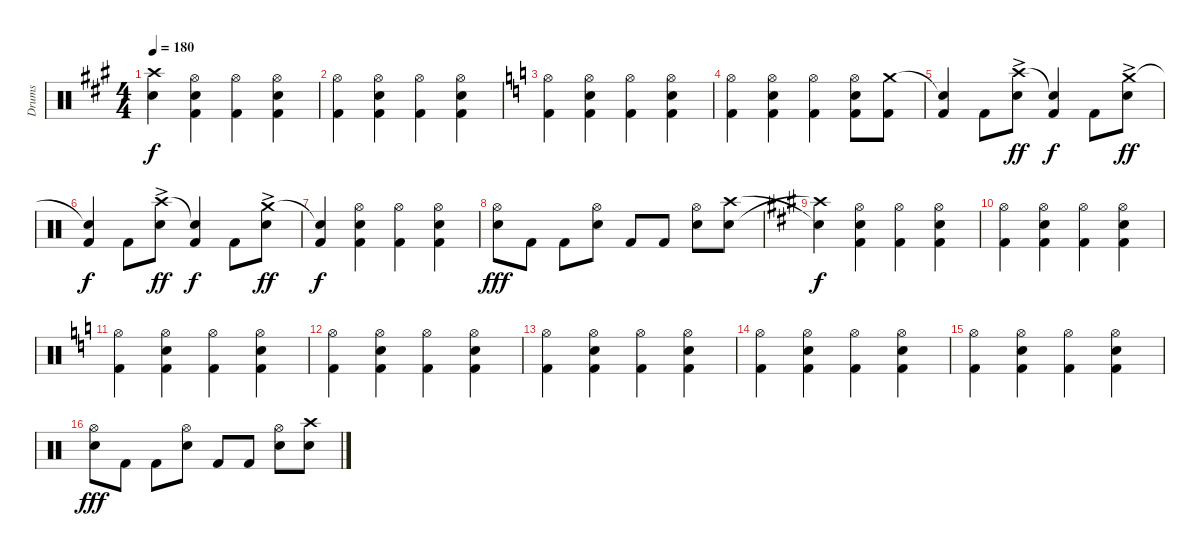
\track ("Drums" "Drums") {instrument percussion}
\staff {score}
\articulation defaults
\ts (4 4)
\tempo 180
\clef neutral
\ks a
("Snare (hit)"{t} "Crash high (hit)"{t}).4{dy f} ("Hi-Hat (open)" "Electric Snare (hit)" "Kick (hit) 2").4 ("Hi-Hat (open)" "Kick (hit) 2").4 ("Hi-Hat (open)" "Electric Snare (hit)" "Kick (hit) 2").4 |
("Hi-Hat (open)" "Kick (hit) 2").4 ("Hi-Hat (open)" "Electric Snare (hit)" "Kick (hit) 2").4 ("Hi-Hat (open)" "Kick (hit) 2").4 ("Hi-Hat (open)" "Electric Snare (hit)" "Kick (hit) 2").4 |
\ks c
("Hi-Hat (open)" "Kick (hit) 2").4 ("Hi-Hat (open)" "Electric Snare (hit)" "Kick (hit) 2").4 ("Hi-Hat (open)" "Kick (hit) 2").4 ("Hi-Hat (open)" "Electric Snare (hit)" "Kick (hit) 2").4 |
("Hi-Hat (open)" "Kick (hit) 2").4 ("Hi-Hat (open)" "Electric Snare (hit)" "Kick (hit) 2").4 ("Hi-Hat (open)" "Kick (hit) 2").4 ("Hi-Hat (open)" "Electric Snare (hit)" "Kick (hit) 2").8 ("Crash medium (hit)" "Kick (hit) 2").8 |
("Snare (hit)"{t} "Kick (hit) 2").4 "Kick (hit) 2".8 ("Crash high (hit)"{ac} "Electric Snare (hit)").8{dy ff} ("Snare (hit)"{t} "Kick (hit) 2").4{dy f} "Kick (hit) 2".8 ("Crash medium (hit)"{ac} "Electric Snare (hit)").8{dy ff} |
("Snare (hit)"{t} "Kick (hit) 2").4{dy f} "Kick (hit) 2".8 ("Crash high (hit)"{ac} "Electric Snare (hit)").8{dy ff} ("Snare (hit)"{t} "Kick (hit) 2").4{dy f} "Kick (hit) 2".8 ("Crash medium (hit)"{ac} "Electric Snare (hit)").8{dy ff} |
("Snare (hit)"{t} "Kick (hit) 2").4{dy f} ("Hi-Hat (open)" "Electric Snare (hit)" "Kick (hit) 2").4 ("Hi-Hat (open)" "Kick (hit) 2").4 ("Hi-Hat (open)" "Electric Snare (hit)" "Kick (hit) 2").4 |
("Hi-Hat (open)" "Electric Snare (hit)").8{dy fff} "Kick (hit) 2".8 "Kick (hit) 2".8 ("Hi-Hat (open)" "Electric Snare (hit)").8 "Kick (hit) 2".8 "Kick (hit) 2".8 ("Hi-Hat (open)" "Electric Snare (hit)").8 ("Crash high (hit)" "Electric Snare (hit)").8 |
\ks a
("Snare (hit)"{t} "Crash high (hit)"{t}).4{dy f} ("Hi-Hat (open)" "Electric Snare (hit)" "Kick (hit) 2").4 ("Hi-Hat (open)" "Kick (hit) 2").4 ("Hi-Hat (open)" "Electric Snare (hit)" "Kick (hit) 2").4 |
("Hi-Hat (open)" "Kick (hit) 2").4 ("Hi-Hat (open)" "Electric Snare (hit)" "Kick (hit) 2").4 ("Hi-Hat (open)" "Kick (hit) 2").4 ("Hi-Hat (open)" "Electric Snare (hit)" "Kick (hit) 2").4 |
\ks c
("Hi-Hat (open)" "Kick (hit) 2").4 ("Hi-Hat (open)" "Electric Snare (hit)" "Kick (hit) 2").4 ("Hi-Hat (open)" "Kick (hit) 2").4 ("Hi-Hat (open)" "Electric Snare (hit)" "Kick (hit) 2").4 |
("Hi-Hat (open)" "Kick (hit) 2").4 ("Hi-Hat (open)" "Electric Snare (hit)" "Kick (hit) 2").4 ("Hi-Hat (open)" "Kick (hit) 2").4 ("Hi-Hat (open)" "Electric Snare (hit)" "Kick (hit) 2").4 |
("Hi-Hat (open)" "Kick (hit) 2").4 ("Hi-Hat (open)" "Electric Snare (hit)" "Kick (hit) 2").4 ("Hi-Hat (open)" "Kick (hit) 2").4 ("Hi-Hat (open)" "Electric Snare (hit)" "Kick (hit) 2").4 |
("Hi-Hat (open)" "Kick (hit) 2").4 ("Hi-Hat (open)" "Electric Snare (hit)" "Kick (hit) 2").4 ("Hi-Hat (open)" "Kick (hit) 2").4 ("Hi-Hat (open)" "Electric Snare (hit)" "Kick (hit) 2").4 |
("Hi-Hat (open)" "Kick (hit) 2").4 ("Hi-Hat (open)" "Electric Snare (hit)" "Kick (hit) 2").4 ("Hi-Hat (open)" "Kick (hit) 2").4 ("Hi-Hat (open)" "Electric Snare (hit)" "Kick (hit) 2").4 |
("Hi-Hat (open)" "Electric Snare (hit)").8{dy fff} "Kick (hit) 2".8 "Kick (hit) 2".8 ("Hi-Hat (open)" "Electric Snare (hit)").8 "Kick (hit) 2".8 "Kick (hit) 2".8 ("Hi-Hat (open)" "Electric Snare (hit)").8 ("Crash high (hit)" "Electric Snare (hit)").8
